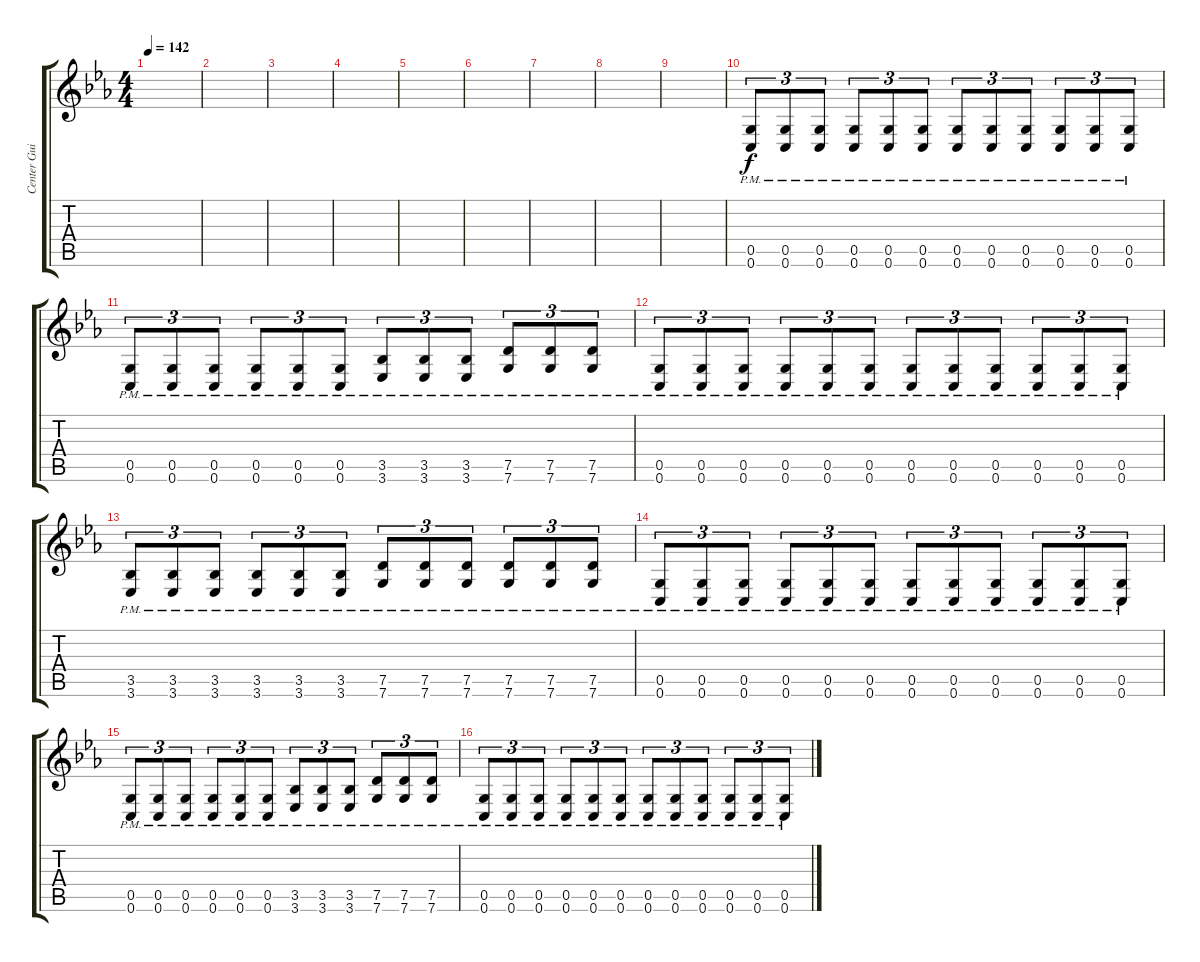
\track ("Center Guitar" "Center Gui") {instrument distortionguitar}
\staff {score tabs}
\tuning (D4 A3 F3 C3 G2 C2) {hide}
\ts (4 4)
\tempo 142
\clef g2
\ks cminor
|
|
|
|
|
|
|
|
|
(0.5{pm} 0.6{pm}).8{tu (3 2)} (0.5{pm} 0.6{pm}).8{tu (3 2)} (0.5{pm} 0.6{pm}).8{tu (3 2)} (0.5{pm} 0.6{pm}).8{tu (3 2)} (0.5{pm} 0.6{pm}).8{tu (3 2)} (0.5{pm} 0.6{pm}).8{tu (3 2)} (0.5{pm} 0.6{pm}).8{tu (3 2)} (0.5{pm} 0.6{pm}).8{tu (3 2)} (0.5{pm} 0.6{pm}).8{tu (3 2)} (0.5{pm} 0.6{pm}).8{tu (3 2)} (0.5{pm} 0.6{pm}).8{tu (3 2)} (0.5{pm} 0.6{pm}).8{tu (3 2)} |
(0.5{pm} 0.6{pm}).8{tu (3 2)} (0.5{pm} 0.6{pm}).8{tu (3 2)} (0.5{pm} 0.6{pm}).8{tu (3 2)} (0.5{pm} 0.6{pm}).8{tu (3 2)} (0.5{pm} 0.6{pm}).8{tu (3 2)} (0.5{pm} 0.6{pm}).8{tu (3 2)} (3.5{pm} 3.6{pm}).8{tu (3 2)} (3.5{pm} 3.6{pm}).8{tu (3 2)} (3.5{pm} 3.6{pm}).8{tu (3 2)} (7.5{pm} 7.6{pm}).8{tu (3 2)} (7.5{pm} 7.6{pm}).8{tu (3 2)} (7.5{pm} 7.6{pm}).8{tu (3 2)} |
(0.5{pm} 0.6{pm}).8{tu (3 2)} (0.5{pm} 0.6{pm}).8{tu (3 2)} (0.5{pm} 0.6{pm}).8{tu (3 2)} (0.5{pm} 0.6{pm}).8{tu (3 2)} (0.5{pm} 0.6{pm}).8{tu (3 2)} (0.5{pm} 0.6{pm}).8{tu (3 2)} (0.5{pm} 0.6{pm}).8{tu (3 2)} (0.5{pm} 0.6{pm}).8{tu (3 2)} (0.5{pm} 0.6{pm}).8{tu (3 2)} (0.5{pm} 0.6{pm}).8{tu (3 2)} (0.5{pm} 0.6{pm}).8{tu (3 2)} (0.5{pm} 0.6{pm}).8{tu (3 2)} |
(3.5{pm} 3.6{pm}).8{tu (3 2)} (3.5{pm} 3.6{pm}).8{tu (3 2)} (3.5{pm} 3.6{pm}).8{tu (3 2)} (3.5{pm} 3.6{pm}).8{tu (3 2)} (3.5{pm} 3.6{pm}).8{tu (3 2)} (3.5{pm} 3.6{pm}).8{tu (3 2)} (7.5{pm} 7.6{pm}).8{tu (3 2)} (7.5{pm} 7.6{pm}).8{tu (3 2)} (7.5{pm} 7.6{pm}).8{tu (3 2)} (7.5{pm} 7.6{pm}).8{tu (3 2)} (7.5{pm} 7.6{pm}).8{tu (3 2)} (7.5{pm} 7.6{pm}).8{tu (3 2)} |
(0.5{pm} 0.6{pm}).8{tu (3 2)} (0.5{pm} 0.6{pm}).8{tu (3 2)} (0.5{pm} 0.6{pm}).8{tu (3 2)} (0.5{pm} 0.6{pm}).8{tu (3 2)} (0.5{pm} 0.6{pm}).8{tu (3 2)} (0.5{pm} 0.6{pm}).8{tu (3 2)} (0.5{pm} 0.6{pm}).8{tu (3 2)} (0.5{pm} 0.6{pm}).8{tu (3 2)} (0.5{pm} 0.6{pm}).8{tu (3 2)} (0.5{pm} 0.6{pm}).8{tu (3 2)} (0.5{pm} 0.6{pm}).8{tu (3 2)} (0.5{pm} 0.6{pm}).8{tu (3 2)} |
(0.5{pm} 0.6{pm}).8{tu (3 2)} (0.5{pm} 0.6{pm}).8{tu (3 2)} (0.5{pm} 0.6{pm}).8{tu (3 2)} (0.5{pm} 0.6{pm}).8{tu (3 2)} (0.5{pm} 0.6{pm}).8{tu (3 2)} (0.5{pm} 0.6{pm}).8{tu (3 2)} (3.5{pm} 3.6{pm}).8{tu (3 2)} (3.5{pm} 3.6{pm}).8{tu (3 2)} (3.5{pm} 3.6{pm}).8{tu (3 2)} (7.5{pm} 7.6{pm}).8{tu (3 2)} (7.5{pm} 7.6{pm}).8{tu (3 2)} (7.5{pm} 7.6{pm}).8{tu (3 2)} |
(0.5{pm} 0.6{pm}).8{tu (3 2)} (0.5{pm} 0.6{pm}).8{tu (3 2)} (0.5{pm} 0.6{pm}).8{tu (3 2)} (0.5{pm} 0.6{pm}).8{tu (3 2)} (0.5{pm} 0.6{pm}).8{tu (3 2)} (0.5{pm} 0.6{pm}).8{tu (3 2)} (0.5{pm} 0.6{pm}).8{tu (3 2)} (0.5{pm} 0.6{pm}).8{tu (3 2)} (0.5{pm} 0.6{pm}).8{tu (3 2)} (0.5{pm} 0.6{pm}).8{tu (3 2)} (0.5{pm} 0.6{pm}).8{tu (3 2)} (0.5{pm} 0.6{pm}).8{tu (3 2)}
